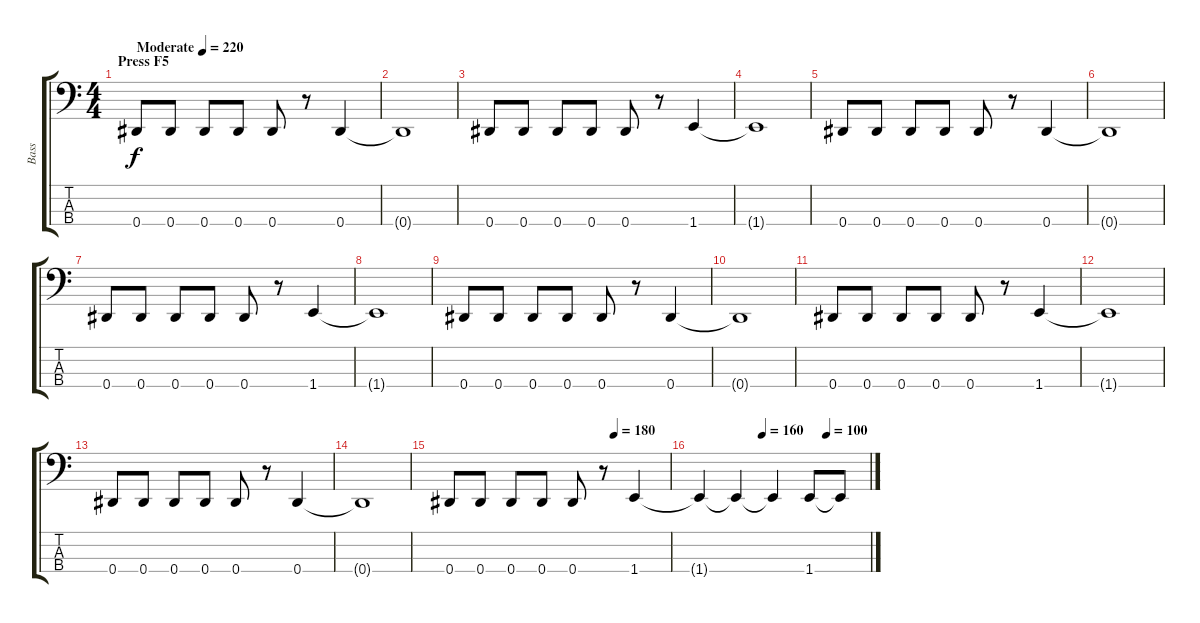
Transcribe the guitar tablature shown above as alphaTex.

\track ("Bass" "Bass") {instrument electricbassfinger}
\staff {score tabs}
\tuning (Gb2 Db2 Ab1 Eb1) {hide}
\ts (4 4)
\section ("" "Press F5")
\tempo (220 "Moderate")
\clef f4
\ks c
0.4.8{dy f instrument electricbassfinger} 0.4.8 0.4.8 0.4.8 0.4.8 r.8 0.4.4 |
0.4{t}.1 |
0.4.8 0.4.8 0.4.8 0.4.8 0.4.8 r.8 1.4.4 |
1.4{t}.1 |
0.4.8 0.4.8 0.4.8 0.4.8 0.4.8 r.8 0.4.4 |
0.4{t}.1 |
0.4.8 0.4.8 0.4.8 0.4.8 0.4.8 r.8 1.4.4 |
1.4{t}.1 |
0.4.8 0.4.8 0.4.8 0.4.8 0.4.8 r.8 0.4.4 |
0.4{t}.1 |
0.4.8 0.4.8 0.4.8 0.4.8 0.4.8 r.8 1.4.4 |
1.4{t}.1 |
0.4.8 0.4.8 0.4.8 0.4.8 0.4.8 r.8 0.4.4 |
0.4{t}.1 |
\tempo (180 0.75)
0.4.8 0.4.8 0.4.8 0.4.8 0.4.8 r.8 1.4.4 |
\tempo (160 0.375)
\tempo (100 0.75)
1.4{t}.4 1.4{t}.4 1.4{t}.4 1.4.8 1.4{t}.8
